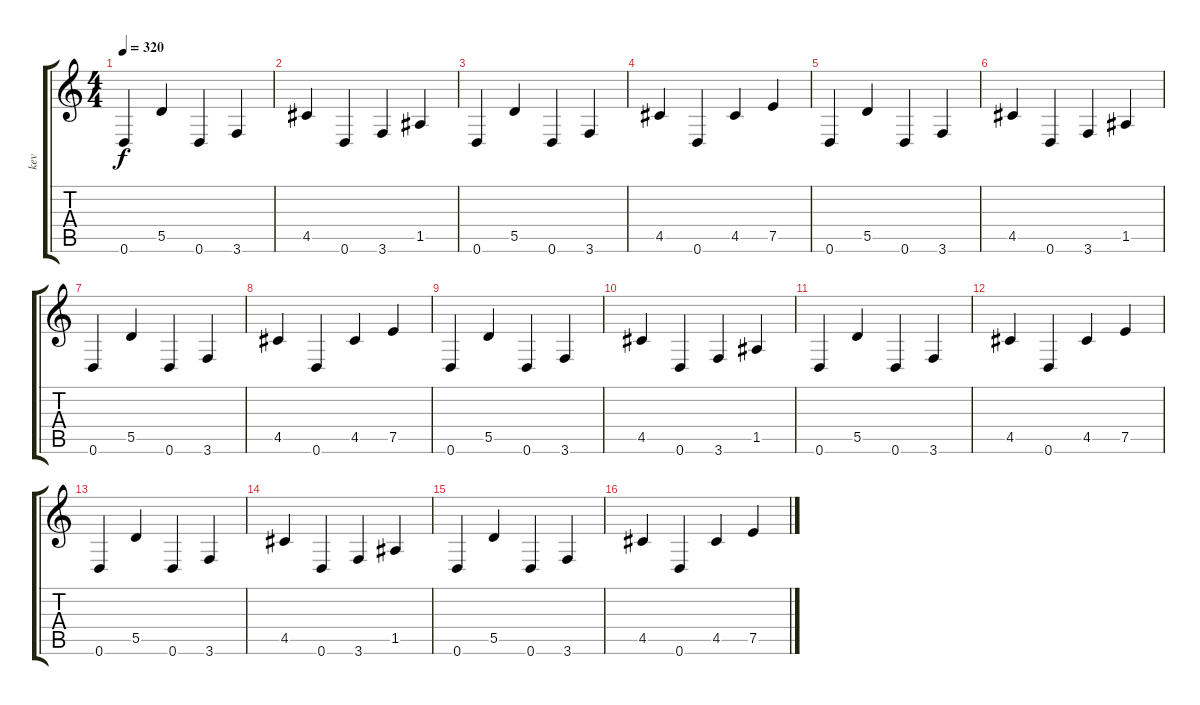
\track ("kev" "kev") {instrument acousticguitarsteel}
\staff {score tabs}
\tuning (E4 B3 G3 D3 A2 D2) {hide}
\ts (4 4)
\tempo 320
\clef g2
\ks c
0.6.4{dy f} 5.5.4 0.6.4 3.6.4 |
4.5.4 0.6.4 3.6.4 1.5.4 |
0.6.4 5.5.4 0.6.4 3.6.4 |
4.5.4 0.6.4 4.5.4 7.5.4 |
0.6.4 5.5.4 0.6.4 3.6.4 |
4.5.4 0.6.4 3.6.4 1.5.4 |
0.6.4 5.5.4 0.6.4 3.6.4 |
4.5.4 0.6.4 4.5.4 7.5.4 |
0.6.4 5.5.4 0.6.4 3.6.4 |
4.5.4 0.6.4 3.6.4 1.5.4 |
0.6.4 5.5.4 0.6.4 3.6.4 |
4.5.4 0.6.4 4.5.4 7.5.4 |
0.6.4 5.5.4 0.6.4 3.6.4 |
4.5.4 0.6.4 3.6.4 1.5.4 |
0.6.4 5.5.4 0.6.4 3.6.4 |
4.5.4 0.6.4 4.5.4 7.5.4
